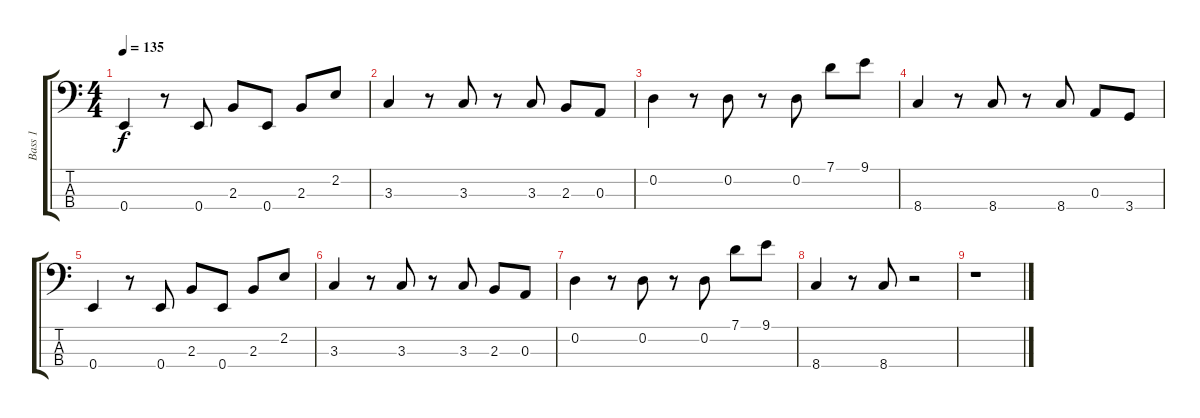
\track ("Bass 1" "Bass 1") {instrument electricbassfinger}
\staff {score tabs}
\tuning (G2 D2 A1 E1) {hide}
\ts (4 4)
\tempo 135
\clef f4
\ks c
0.4.4{dy f} r.8 0.4.8 2.3.8 0.4.8 2.3.8 2.2.8 |
3.3.4 r.8 3.3.8 r.8 3.3.8 2.3.8 0.3.8 |
0.2.4 r.8 0.2.8 r.8 0.2.8 7.1.8 9.1.8 |
8.4.4 r.8 8.4.8 r.8 8.4.8 0.3.8 3.4.8 |
0.4.4 r.8 0.4.8 2.3.8 0.4.8 2.3.8 2.2.8 |
3.3.4 r.8 3.3.8 r.8 3.3.8 2.3.8 0.3.8 |
0.2.4 r.8 0.2.8 r.8 0.2.8 7.1.8 9.1.8 |
8.4.4 r.8 8.4.8 r.2 |
r.1
